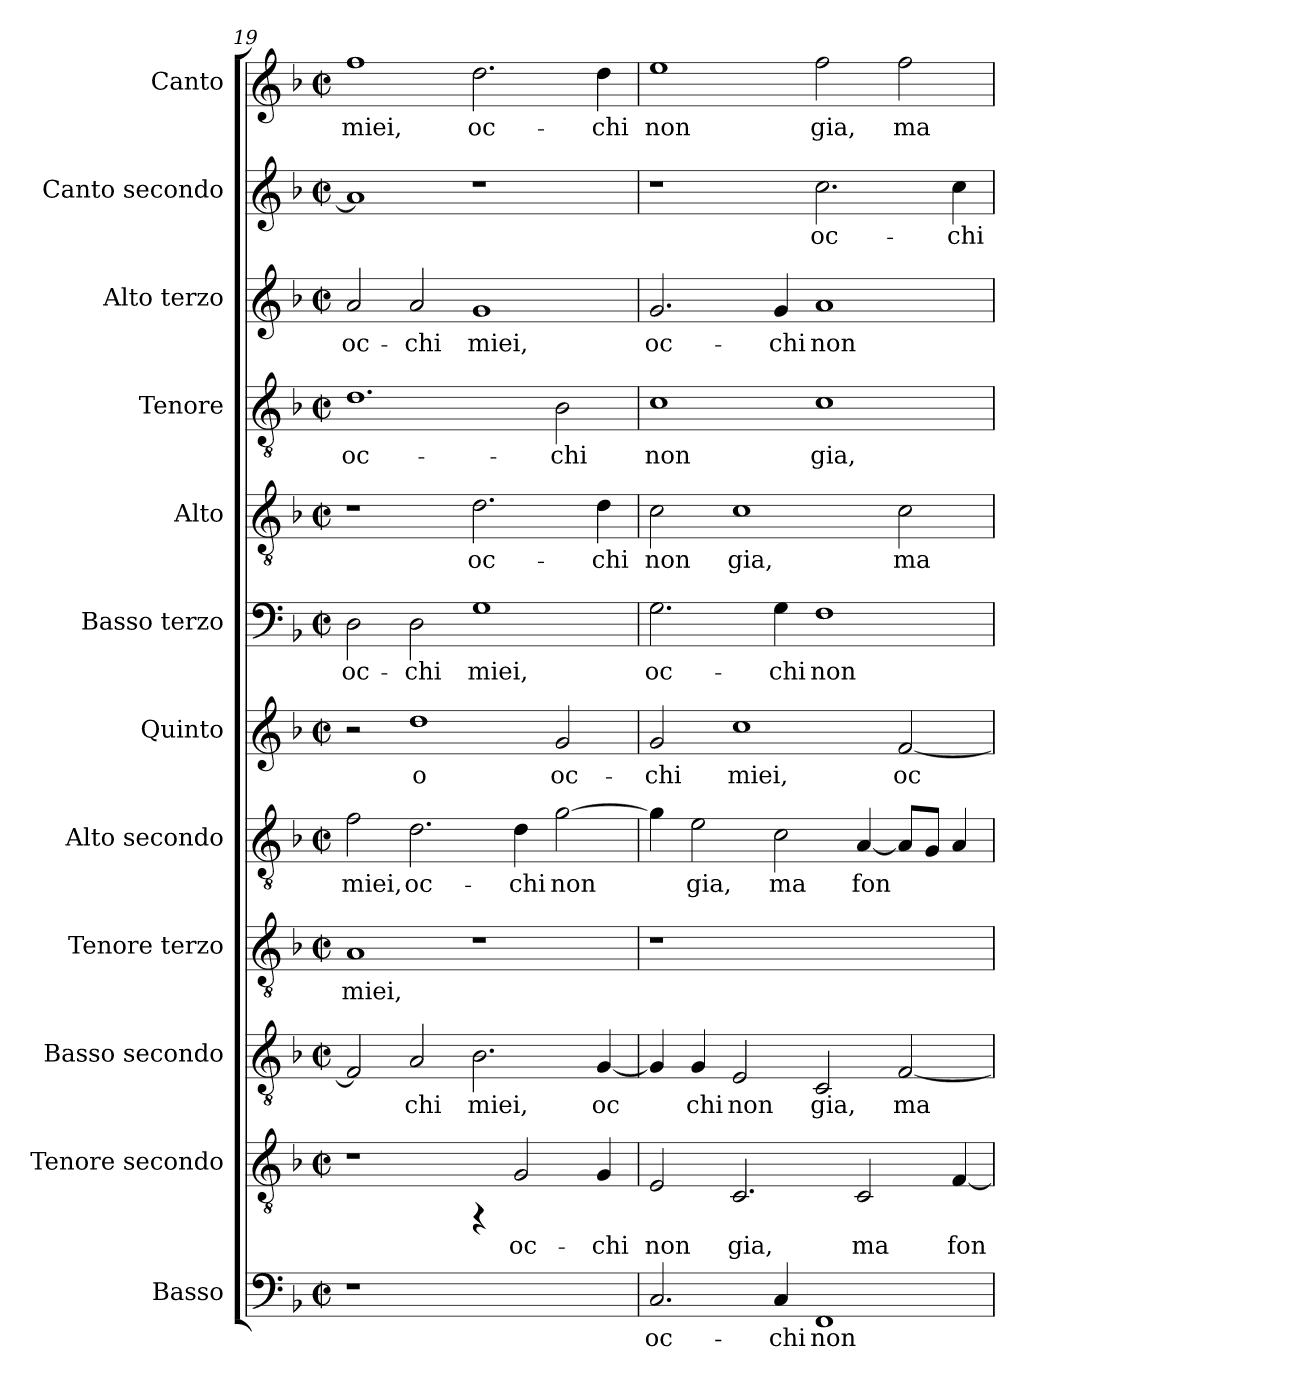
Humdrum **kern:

**kern	**text	**kern	**text	**kern	**text	**kern	**text	**kern	**text	**kern	**text	**kern	**text	**kern	**text	**kern	**text	**kern	**text	**kern	**text	**kern	**text
*part12	*part12	*part11	*part11	*part10	*part10	*part9	*part9	*part8	*part8	*part7	*part7	*part6	*part6	*part5	*part5	*part4	*part4	*part3	*part3	*part2	*part2	*part1	*part1
*staff12	*staff12	*staff11	*staff11	*staff10	*staff10	*staff9	*staff9	*staff8	*staff8	*staff7	*staff7	*staff6	*staff6	*staff5	*staff5	*staff4	*staff4	*staff3	*staff3	*staff2	*staff2	*staff1	*staff1
*I"Basso	*	*I"Tenore secondo	*	*I"Basso secondo	*	*I"Tenore terzo	*	*I"Alto secondo	*	*I"Quinto	*	*I"Basso terzo	*	*I"Alto	*	*I"Tenore	*	*I"Alto terzo	*	*I"Canto secondo	*	*I"Canto	*
*	*	*	*	*	*	*	*	*	*	*I'Q	*	*	*	*	*	*	*	*	*	*	*	*	*
!!LO:PB:g=z
*clefF4	*	*clefGv2	*	*clefGv2	*	*clefGv2	*	*clefGv2	*	*clefG2	*	*clefF4	*	*clefGv2	*	*clefGv2	*	*clefG2	*	*clefG2	*	*clefG2	*
*k[b-]	*	*k[b-]	*	*k[b-]	*	*k[b-]	*	*k[b-]	*	*k[b-]	*	*k[b-]	*	*k[b-]	*	*k[b-]	*	*k[b-]	*	*k[b-]	*	*k[b-]	*
*F:	*	*F:	*	*F:	*	*F:	*	*F:	*	*F:	*	*F:	*	*F:	*	*F:	*	*F:	*	*F:	*	*F:	*
*M2/2	*	*M2/2	*	*M2/2	*	*M2/2	*	*M2/2	*	*M2/2	*	*M2/2	*	*M2/2	*	*M2/2	*	*M2/2	*	*M2/2	*	*M2/2	*
*met(c|)	*	*met(c|)	*	*met(c|)	*	*met(c|)	*	*met(c|)	*	*met(c|)	*	*met(c|)	*	*met(c|)	*	*met(c|)	*	*met(c|)	*	*met(c|)	*	*met(c|)	*
=19	=19	=19	=19	=19	=19	=19	=19	=19	=19	=19	=19	=19	=19	=19	=19	=19	=19	=19	=19	=19	=19	=19	=19
!	!	!	!	!	!LO:LY:b:cj	!	!LO:LY:b:cj	!	!LO:LY:b:cj	!	!	!	!LO:LY:b:rj	!	!	!	!LO:LY:b:rj	!	!LO:LY:b:rj	!	!LO:LY:b:rj	!	!LO:LY:b:cj
1r	.	1r	.	2F/]	--	1A	miei,	2f\	miei,	2r	.	2D\	oc-	1r	.	1.d	oc-	2a/	oc-	1a]	.	1ff	miei,
!	!	!	!	!	!LO:LY:b:cj	!	!	!	!LO:LY:b:cj	!	!LO:LY:b:cj	!	!LO:LY:b:rj	!	!	!	!	!	!LO:LY:b:rj	!	!	!	!
.	.	.	.	2A/	-chi	.	.	2.d\	oc-	1dd	o	2D\	-chi	.	.	.	.	2a/	-chi	.	.	.	.
!	!	!	!	!	!LO:LY:b:cj	!	!	!	!	!	!	!	!LO:LY:b:rj	!	!LO:LY:b:rj	!	!	!	!LO:LY:b:rj	!	!	!	!LO:LY:b:cj
1ryy	.	4rFF	.	2.B-\	miei,	1r	.	.	.	.	.	1G	miei,	2.d\	oc-	.	.	1g	miei,	1r	.	2.dd\	oc-
!	!	!	!LO:LY:b:cj	!	!	!	!	!	!LO:LY:b:cj	!	!	!	!	!	!	!	!	!	!	!	!	!	!
.	.	2G/	oc-	.	.	.	.	4d\	-chi	.	.	.	.	.	.	.	.	.	.	.	.	.	.
!	!	!	!	!	!	!	!	!	!LO:LY:b:cj	!	!LO:LY:b:cj	!	!	!	!	!	!LO:LY:b:rj	!	!	!	!	!	!
.	.	.	.	.	.	.	.	[>2g\	non	2g/	oc-	.	.	.	.	2B-\	-chi	.	.	.	.	.	.
!	!	!	!LO:LY:b:cj	!	!LO:LY:b:cj	!	!	!	!	!	!	!	!	!	!LO:LY:b:rj	!	!	!	!	!	!	!	!LO:LY:b:cj
.	.	4G/	-chi	[<4G/	oc-	.	.	.	.	.	.	.	.	4d\	-chi	.	.	.	.	.	.	4dd\	-chi
=20	=20	=20	=20	=20	=20	=20	=20	=20	=20	=20	=20	=20	=20	=20	=20	=20	=20	=20	=20	=20	=20	=20	=20
!	!LO:LY:b:cj	!	!LO:LY:b:cj	!	!LO:LY:b:cj	!	!	!	!LO:LY:b:cj	!	!LO:LY:b:cj	!	!LO:LY:b:rj	!	!LO:LY:b:rj	!	!LO:LY:b:rj	!	!LO:LY:b:rj	!	!	!	!LO:LY:b:cj
2.C/	oc-	2E/	non	4G/]	--	1r	.	4g\]	.	2g/	-chi	2.G\	oc-	2c\	non	1c	non	2.g/	oc-	1r	.	1ee	non
!	!	!	!	!	!LO:LY:b:cj	!	!	!	!LO:LY:b:cj	!	!	!	!	!	!	!	!	!	!	!	!	!	!
.	.	.	.	4G/	-chi	.	.	2e\	gia,	.	.	.	.	.	.	.	.	.	.	.	.	.	.
!	!	!	!LO:LY:b:cj	!	!LO:LY:b:cj	!	!	!	!	!	!LO:LY:b:cj	!	!	!	!LO:LY:b:rj	!	!	!	!	!	!	!	!
.	.	2.C/	gia,	2E/	non	.	.	.	.	1cc	miei,	.	.	1c	gia,	.	.	.	.	.	.	.	.
!	!LO:LY:b:cj	!	!	!	!	!	!	!	!LO:LY:b:cj	!	!	!	!LO:LY:b:rj	!	!	!	!	!	!LO:LY:b:rj	!	!	!	!
4C/	-chi	.	.	.	.	.	.	2c\	ma	.	.	4G\	-chi	.	.	.	.	4g/	-chi	.	.	.	.
!	!LO:LY:b:cj	!	!	!	!LO:LY:b:cj	!	!	!	!	!	!	!	!LO:LY:b:rj	!	!	!	!LO:LY:b:rj	!	!LO:LY:b:rj	!	!LO:LY:b:rj	!	!LO:LY:b:cj
1FF	non	.	.	2C/	gia,	1ryy	.	.	.	.	.	1F	non	.	.	1c	gia,	1a	non	2.cc\	oc-	2ff\	gia,
!	!	!	!LO:LY:b:cj	!	!	!	!	!	!LO:LY:b:cj	!	!	!	!	!	!	!	!	!	!	!	!	!	!
.	.	2C/	ma	.	.	.	.	[<4A/	fon-	.	.	.	.	.	.	.	.	.	.	.	.	.	.
!	!	!	!	!	!LO:LY:b:cj	!	!	!	!LO:LY:b:cj	!	!LO:LY:b:cj	!	!	!	!LO:LY:b:rj	!	!	!	!	!	!	!	!LO:LY:b:cj
.	.	.	.	[<2F/	ma	.	.	8A/L]	--	[<2f/	oc-	.	.	2c\	ma	.	.	.	.	.	.	2ff\	ma
!	!	!	!	!	!	!	!	!	!LO:LY:b:cj	!	!	!	!	!	!	!	!	!	!	!	!	!	!
.	.	.	.	.	.	.	.	8G/J	--	.	.	.	.	.	.	.	.	.	.	.	.	.	.
!	!	!	!LO:LY:b:cj	!	!	!	!	!	!LO:LY:b:cj	!	!	!	!	!	!	!	!	!	!	!	!LO:LY:b:rj	!	!
.	.	[<4F/	fon-	.	.	.	.	4A/	--	.	.	.	.	.	.	.	.	.	.	4cc\	-chi	.	.
=	=	=	=	=	=	=	=	=	=	=	=	=	=	=	=	=	=	=	=	=	=	=	=
*-	*-	*-	*-	*-	*-	*-	*-	*-	*-	*-	*-	*-	*-	*-	*-	*-	*-	*-	*-	*-	*-	*-	*-
